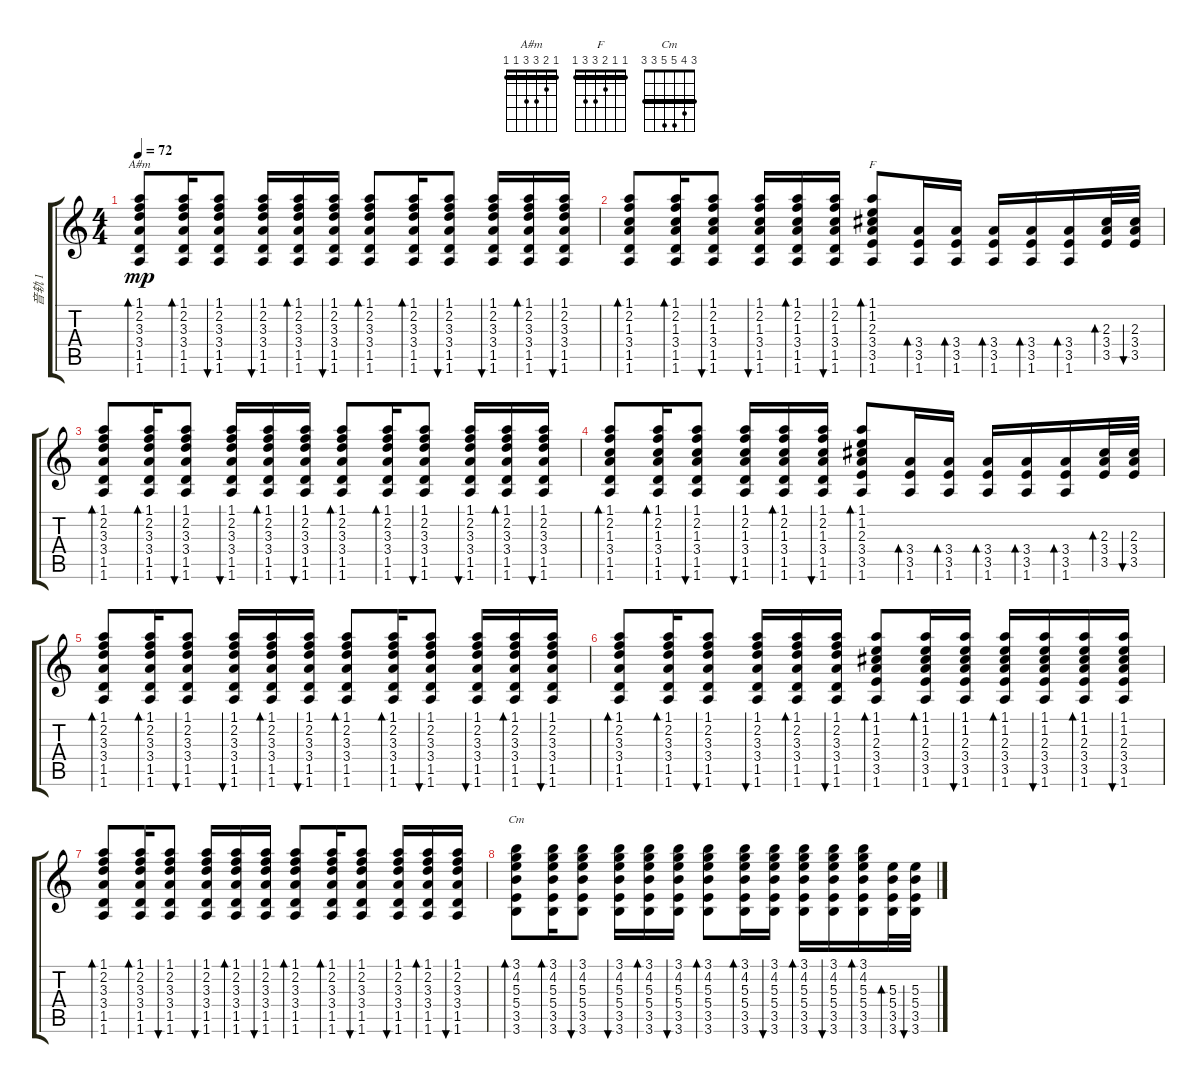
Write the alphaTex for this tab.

\track ("音轨 1" "音轨 1") {instrument acousticguitarsteel}
\staff {score tabs}
\tuning (Ab4 Eb4 B3 Gb3 Db3 Ab2) {hide}
\chord ("A#m" 1 2 3 3 1 1) {barre 1}
\chord ("F" 1 1 2 3 3 1) {barre 1}
\chord ("Cm" 3 4 5 5 3 3) {barre 3}
\ts (4 4)
\tempo 72
\clef g2
\ks c
(1.1 2.2 3.3 3.4 1.5 1.6).8{bd 30 ch "A#m" dy mp} (1.1 2.2 3.3 3.4 1.5 1.6).16{bd 30} (1.1 2.2 3.3 3.4 1.5 1.6).8{bu 30} (1.1 2.2 3.3 3.4 1.5 1.6).16{bu 30} (1.1 2.2 3.3 3.4 1.5 1.6).16{bd 30} (1.1 2.2 3.3 3.4 1.5 1.6).16{bu 30} (1.1 2.2 3.3 3.4 1.5 1.6).8{bd 30} (1.1 2.2 3.3 3.4 1.5 1.6).16{bd 30} (1.1 2.2 3.3 3.4 1.5 1.6).8{bu 30} (1.1 2.2 3.3 3.4 1.5 1.6).16{bu 30} (1.1 2.2 3.3 3.4 1.5 1.6).16{bd 30} (1.1 2.2 3.3 3.4 1.5 1.6).16{bu 30} |
(1.1 2.2 1.3 3.4 1.5 1.6).8{bd 30} (1.1 2.2 1.3 3.4 1.5 1.6).16{bd 30} (1.1 2.2 1.3 3.4 1.5 1.6).8{bu 30} (1.1 2.2 1.3 3.4 1.5 1.6).16{bu 30} (1.1 2.2 1.3 3.4 1.5 1.6).16{bd 30} (1.1 2.2 1.3 3.4 1.5 1.6).16{bu 30} (1.1 1.2 2.3 3.4 3.5 1.6).8{bd 30 ch "F"} (3.4 3.5 1.6).16{bd 30} (3.4 3.5 1.6).16{bd 30} (3.4 3.5 1.6).16{bd 30} (3.4 3.5 1.6).16{bd 30} (3.4 3.5 1.6).16{bd 30} (2.3 3.4 3.5).32{bd 30} (2.3 3.4 3.5).32{bu 30} |
(1.1 2.2 3.3 3.4 1.5 1.6).8{bd 30} (1.1 2.2 3.3 3.4 1.5 1.6).16{bd 30} (1.1 2.2 3.3 3.4 1.5 1.6).8{bu 30} (1.1 2.2 3.3 3.4 1.5 1.6).16{bu 30} (1.1 2.2 3.3 3.4 1.5 1.6).16{bd 30} (1.1 2.2 3.3 3.4 1.5 1.6).16{bu 30} (1.1 2.2 3.3 3.4 1.5 1.6).8{bd 30} (1.1 2.2 3.3 3.4 1.5 1.6).16{bd 30} (1.1 2.2 3.3 3.4 1.5 1.6).8{bu 30} (1.1 2.2 3.3 3.4 1.5 1.6).16{bu 30} (1.1 2.2 3.3 3.4 1.5 1.6).16{bd 30} (1.1 2.2 3.3 3.4 1.5 1.6).16{bu 30} |
(1.1 2.2 1.3 3.4 1.5 1.6).8{bd 30} (1.1 2.2 1.3 3.4 1.5 1.6).16{bd 30} (1.1 2.2 1.3 3.4 1.5 1.6).8{bu 30} (1.1 2.2 1.3 3.4 1.5 1.6).16{bu 30} (1.1 2.2 1.3 3.4 1.5 1.6).16{bd 30} (1.1 2.2 1.3 3.4 1.5 1.6).16{bu 30} (1.1 1.2 2.3 3.4 3.5 1.6).8{bd 30} (3.4 3.5 1.6).16{bd 30} (3.4 3.5 1.6).16{bd 30} (3.4 3.5 1.6).16{bd 30} (3.4 3.5 1.6).16{bd 30} (3.4 3.5 1.6).16{bd 30} (2.3 3.4 3.5).32{bd 30} (2.3 3.4 3.5).32{bu 30} |
(1.1 2.2 3.3 3.4 1.5 1.6).8{bd 30} (1.1 2.2 3.3 3.4 1.5 1.6).16{bd 30} (1.1 2.2 3.3 3.4 1.5 1.6).8{bu 30} (1.1 2.2 3.3 3.4 1.5 1.6).16{bu 30} (1.1 2.2 3.3 3.4 1.5 1.6).16{bd 30} (1.1 2.2 3.3 3.4 1.5 1.6).16{bu 30} (1.1 2.2 3.3 3.4 1.5 1.6).8{bd 30} (1.1 2.2 3.3 3.4 1.5 1.6).16{bd 30} (1.1 2.2 3.3 3.4 1.5 1.6).8{bu 30} (1.1 2.2 3.3 3.4 1.5 1.6).16{bu 30} (1.1 2.2 3.3 3.4 1.5 1.6).16{bd 30} (1.1 2.2 3.3 3.4 1.5 1.6).16{bu 30} |
(1.1 2.2 3.3 3.4 1.5 1.6).8{bd 30} (1.1 2.2 3.3 3.4 1.5 1.6).16{bd 30} (1.1 2.2 3.3 3.4 1.5 1.6).8{bu 30} (1.1 2.2 3.3 3.4 1.5 1.6).16{bu 30} (1.1 2.2 3.3 3.4 1.5 1.6).16{bd 30} (1.1 2.2 3.3 3.4 1.5 1.6).16{bu 30} (1.1 1.2 2.3 3.4 3.5 1.6).8{bd 30} (1.1 1.2 2.3 3.4 3.5 1.6).16{bd 30} (1.1 1.2 2.3 3.4 3.5 1.6).16{bu 30} (1.1 1.2 2.3 3.4 3.5 1.6).16{bd 30} (1.1 1.2 2.3 3.4 3.5 1.6).16{bu 30} (1.1 1.2 2.3 3.4 3.5 1.6).16{bd 30} (1.1 1.2 2.3 3.4 3.5 1.6).16{bu 30} |
(1.1 2.2 3.3 3.4 1.5 1.6).8{bd 30} (1.1 2.2 3.3 3.4 1.5 1.6).16{bd 30} (1.1 2.2 3.3 3.4 1.5 1.6).8{bu 30} (1.1 2.2 3.3 3.4 1.5 1.6).16{bu 30} (1.1 2.2 3.3 3.4 1.5 1.6).16{bd 30} (1.1 2.2 3.3 3.4 1.5 1.6).16{bu 30} (1.1 2.2 3.3 3.4 1.5 1.6).8{bd 30} (1.1 2.2 3.3 3.4 1.5 1.6).16{bd 30} (1.1 2.2 3.3 3.4 1.5 1.6).8{bu 30} (1.1 2.2 3.3 3.4 1.5 1.6).16{bu 30} (1.1 2.2 3.3 3.4 1.5 1.6).16{bd 30} (1.1 2.2 3.3 3.4 1.5 1.6).16{bu 30} |
(3.1 4.2 5.3 5.4 3.5 3.6).8{bd 30 ch "Cm"} (3.1 4.2 5.3 5.4 3.5 3.6).16{bd 30} (3.1 4.2 5.3 5.4 3.5 3.6).8{bu 30} (3.1 4.2 5.3 5.4 3.5 3.6).16{bu 30} (3.1 4.2 5.3 5.4 3.5 3.6).16{bd 30} (3.1 4.2 5.3 5.4 3.5 3.6).16{bu 30} (3.1 4.2 5.3 5.4 3.5 3.6).8{bd 30} (3.1 4.2 5.3 5.4 3.5 3.6).16{bd 30} (3.1 4.2 5.3 5.4 3.5 3.6).16{bu 30} (3.1 4.2 5.3 5.4 3.5 3.6).16{bd 30} (3.1 4.2 5.3 5.4 3.5 3.6).16{bu 30} (3.1 4.2 5.3 5.4 3.5 3.6).16{bd 30} (5.3 5.4 3.5 3.6).32{bd 30} (5.3 5.4 3.5 3.6).32{bu 30}
